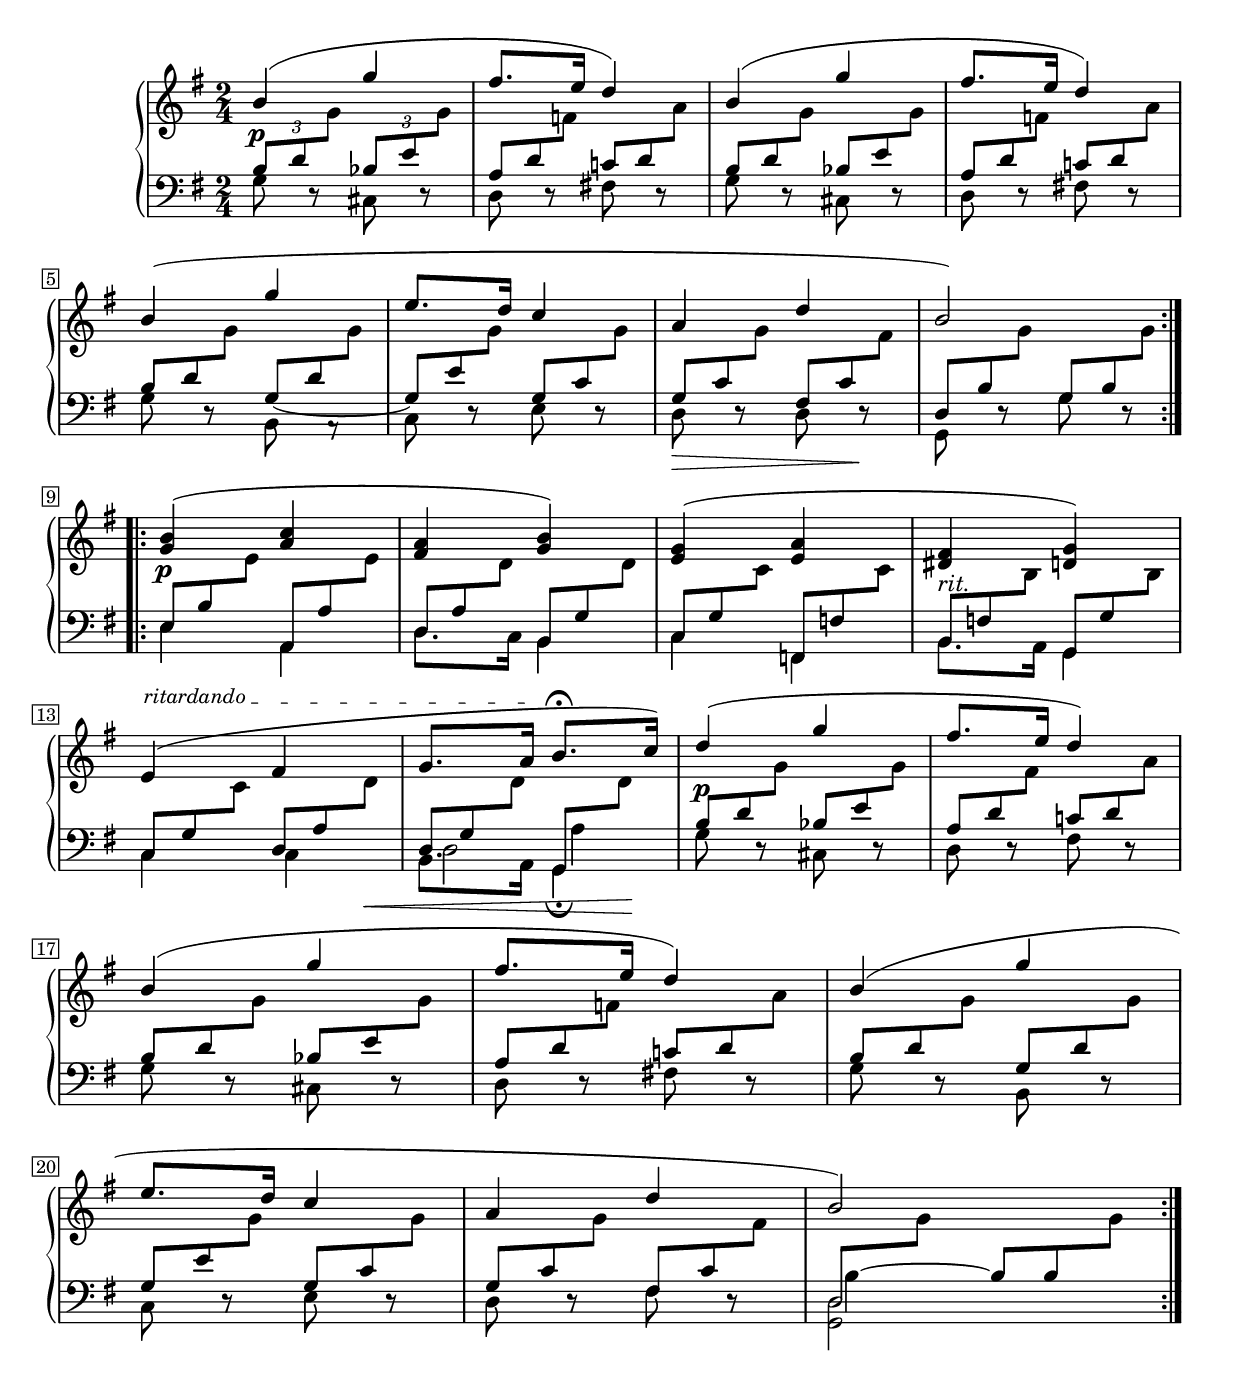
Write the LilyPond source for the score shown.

\version "2.23.10"

#(ly:set-option 'relative-includes #t)

Global = {
  \key g \major
  \time 2/4
  \include "../global.ly"
}

ritardando = { \override TextSpanner.bound-details.left.text = \markup { \small "ritardando " } }

Sopran = \context Voice = "one" \relative c'' {
  \voiceOne
  \override Rest.staff-position = #0
  \repeat volta 2 {
  %1
  | b4_\markup { \hspace #-0.3 \dynamic p } ( g'
  | fis8. e16 d4 )
  | b4 ( g'
  | fis8. e16 d4 )
  %5
  | b4 ( g'
  | e8. d16 c4
  | a4 d
  | b2 )
  }
  \break
  \repeat volta 2 {
  | <g b>4_\markup { \hspace #-0.3 \dynamic p } ( <a c>
  %10
  | <fis a> <g b> )
  | <e g> ( <e a>
  | <dis fis>_\markup { \italic "rit." } <d! g> ) \ritardando
  | e\startTextSpan ( fis
  | g8. a16\stopTextSpan b8.\fermata c16 )
  %15
  | d4\p ( g
  | fis8. e16 d4 )
  | b4 ( g'
  | fis8. e16 d4 )
  | b4 ( g'
  %20
  | e8. d16 c4
  | a d
  | b2 )
  }
  \fine
}

top = \change Staff = "upper"
bottom = \change Staff = "lower"

Tenor = \context Voice = "two" \relative c' {
  \voiceTwo
  \mergeDifferentlyDottedOn
  \mergeDifferentlyHeadedOn
  \override TupletBracket.bracket-visibility = ##f
  \set tieWaitForNote = ##t
  \repeat volta 2 {
  %1
  | \override Beam.positions = #'(5 . 5.5)
    \stemUp
    \tuplet 3/2 { b8 d \top\stemDown g }
    \override Beam.positions = #'(5.5 . 6)
    \tuplet 3/2 { \bottom\stemUp bes,8 e \top\stemDown g }
    \override Beam.positions = #'(5 . 5.5)
  | \override TupletNumber.transparent = ##t
    \tuplet 3/2 { \bottom\stemUp a,8 d \top\stemDown f }
    \tuplet 3/2 { \bottom\stemUp c!8 d \top\stemDown a' }
  | \tuplet 3/2 { \bottom\stemUp b,8 d \top\stemDown g }
    \override Beam.positions = #'(5.5 . 6)
    \tuplet 3/2 { \bottom\stemUp bes,8 e \top\stemDown g }
  | \override Beam.positions = #'(5 . 5.5)
    \tuplet 3/2 { \bottom\stemUp a,8 d \top\stemDown f }
    \tuplet 3/2 { \bottom\stemUp c!8 d \top\stemDown a' }
    \break
  %5
  | \tuplet 3/2 { \bottom\stemUp b,8 d \top\stemDown g }
    \tuplet 3/2 {
      \bottom\stemUp
      \shape #'((0 . 0.3) (0 . 0) (0 . 0) (0 . 0.3)) Tie
      g,8~ d' \top\stemDown g
    }
  | \override Beam.positions = #'(5.5 . 6)
    \tuplet 3/2 { \bottom\stemUp g,8 e' \top\stemDown g }
    \override Beam.positions = #'(5 . 5.5)
    \tuplet 3/2 { \bottom\stemUp g,8 c \top\stemDown g' }
  | \tuplet 3/2 { \bottom\stemUp g,8 c \top\stemDown g' }
    \tuplet 3/2 { \bottom\stemUp fis,8 c' \top\stemDown fis }
  | \tuplet 3/2 { \bottom\stemUp d,8 b' \top\stemDown g' }
    \tuplet 3/2 { \bottom\stemUp g,8 b \top\stemDown g' }
  }
  \repeat volta 2 {
  | \override Beam.positions = #'(4.5 . 5)
    \tuplet 3/2 { \bottom\stemUp e,8 b' \top\stemDown e }
    \tuplet 3/2 { \bottom\stemUp a,,8 a' \top\stemDown e' }
  %10
  | \override Beam.positions = #'(4.2 . 4.6)
    \tuplet 3/2 { \bottom\stemUp d,8 a' \top\stemDown d }
    \override Beam.positions = #'(4 . 4.5)
    \tuplet 3/2 { \bottom\stemUp b,8 g' \top\stemDown d' }
  | \override Beam.positions = #'(3.8 . 4.3)
    \tuplet 3/2 { \bottom\stemUp c,8 g' \top\stemDown c }
    \override Beam.positions = #'(3.6 . 4.1)
    \tuplet 3/2 { \bottom\stemUp f,,8 f' \top\stemDown c' }
  | \override Beam.positions = #'(3.4 . 3.8)
    \tuplet 3/2 { \bottom\stemUp b,8 f' \top\stemDown b }
    \tuplet 3/2 { \bottom\stemUp g,8 g' \top\stemDown b }
  | \tuplet 3/2 { \bottom\stemUp c,8 g' \top\stemDown c }
    \override Beam.positions = #'(3.8 . 4.2)
    \tuplet 3/2 {
      \bottom\stemUp d,8 a'
      \top\stemDown
      \override Hairpin.self-alignment-Y = #17.2
      d\<
    }
  | \tuplet 3/2 { \bottom\stemUp d,8 g \top\stemDown d' }
    \bottom\stemUp g,,8 \top\stemDown d''\!
  %15
  | \override Beam.positions = #'(5 . 5.5)
    \tuplet 3/2 { \bottom\stemUp b8 d \top\stemDown g }
    \override Beam.positions = #'(5.2 . 6)
    \tuplet 3/2 { \bottom\stemUp bes,8 e \top\stemDown g }
  | \override Beam.positions = #'(5.1 . 5.6)
    \tuplet 3/2 { \bottom\stemUp a,8 d \top\stemDown fis }
    \tuplet 3/2 { \bottom\stemUp c!8 d \top\stemDown a' }
    \break
  | \tuplet 3/2 { \bottom\stemUp b,8 d \top\stemDown g }
    \tuplet 3/2 { \bottom\stemUp bes,8 e \top\stemDown g }
  | \tuplet 3/2 { \bottom\stemUp a,8 d \top\stemDown f }
    \tuplet 3/2 { \bottom\stemUp c!8 d \top\stemDown a' }
  | \tuplet 3/2 { \bottom\stemUp b,8 d \top\stemDown g }
    \tuplet 3/2 { \bottom\stemUp g,8 d' \top\stemDown g }
    \break
  %20
  | \tuplet 3/2 { \bottom\stemUp g,8 e' \top\stemDown g }
    \tuplet 3/2 { \bottom\stemUp g,8 c \top\stemDown g' }
  | \tuplet 3/2 { \bottom\stemUp g,8 c \top\stemDown g' }
    \tuplet 3/2 { \bottom\stemUp fis,8 c' \top\stemDown fis }
  | \bottom\stemUp d,8 \top\stemDown g'
    s4
  }
}

Bass = \context Voice = "three" \relative c' {
  \voiceFour
  \override Rest.staff-position = #0
  \slurUp
  \repeat volta 2 {
  %1
  | g8 r cis, r
  | d r fis r
  | g r cis, r
  | d r fis r
  %5
  | g r b, a\rest
  | c r e r
  | d\> r d r\!
  | g, r g' r
  }
  \repeat volta 2 {
  | e4 a,
  %10
  | d8. c16 b4
  | c fis,
  | b8. a16 g4
  | c c
  | << {
      \stemDown b8. a16 g4_\fermata
    } \\ {
      \once\override NoteColumn.force-hshift = #1.8
      d'2
    } \\ {
      s4
      \stemDown
      \once\override NoteColumn.force-hshift = #1.4
      a'
    } >>
  %15
  | g8 r cis, r
  | d r fis r
  | g r cis, r
  | d r fis r
  | g r b, r
  %20
  | c r e r
  | d r fis r
  | << {
      \stemDown <g, d'>2
    } \\ {
      \override TupletNumber.transparent = ##t
      \once\override NoteColumn.force-hshift = #1.2
      b'4^~
      \override Beam.positions = #'(5 . 5.4)
      \tuplet 3/2 { \bottom\stemUp b8 b \top\stemDown g' }
    } >>
  }
  \fine
}

\score {
  \new PianoStaff
  <<
    \accidentalStyle Score.piano
    \context Staff = "upper" <<
      \set Staff.midiInstrument = #"acoustic grand"
      \Global
      \clef treble
      \Sopran
    >>
    \context Staff = "lower" <<
      \set Staff.midiInstrument = #"acoustic grand"
      \Global
      \clef bass
      \Tenor
      \Bass
    >>
  >>
  \header {
    %composer = "Robert Schumann"
    %opus = "Op. 15"
    title = \markup { "1. Von fremden Ländern und Menschen" }
    % workaround to insert some vertical space after the subtitle
    subtitle = \markup {
             \column {
               \line { "(From foreign Lands and People)" }
               \line { " " }
             }
           }
  }
  \layout {}
  \midi {}
}
